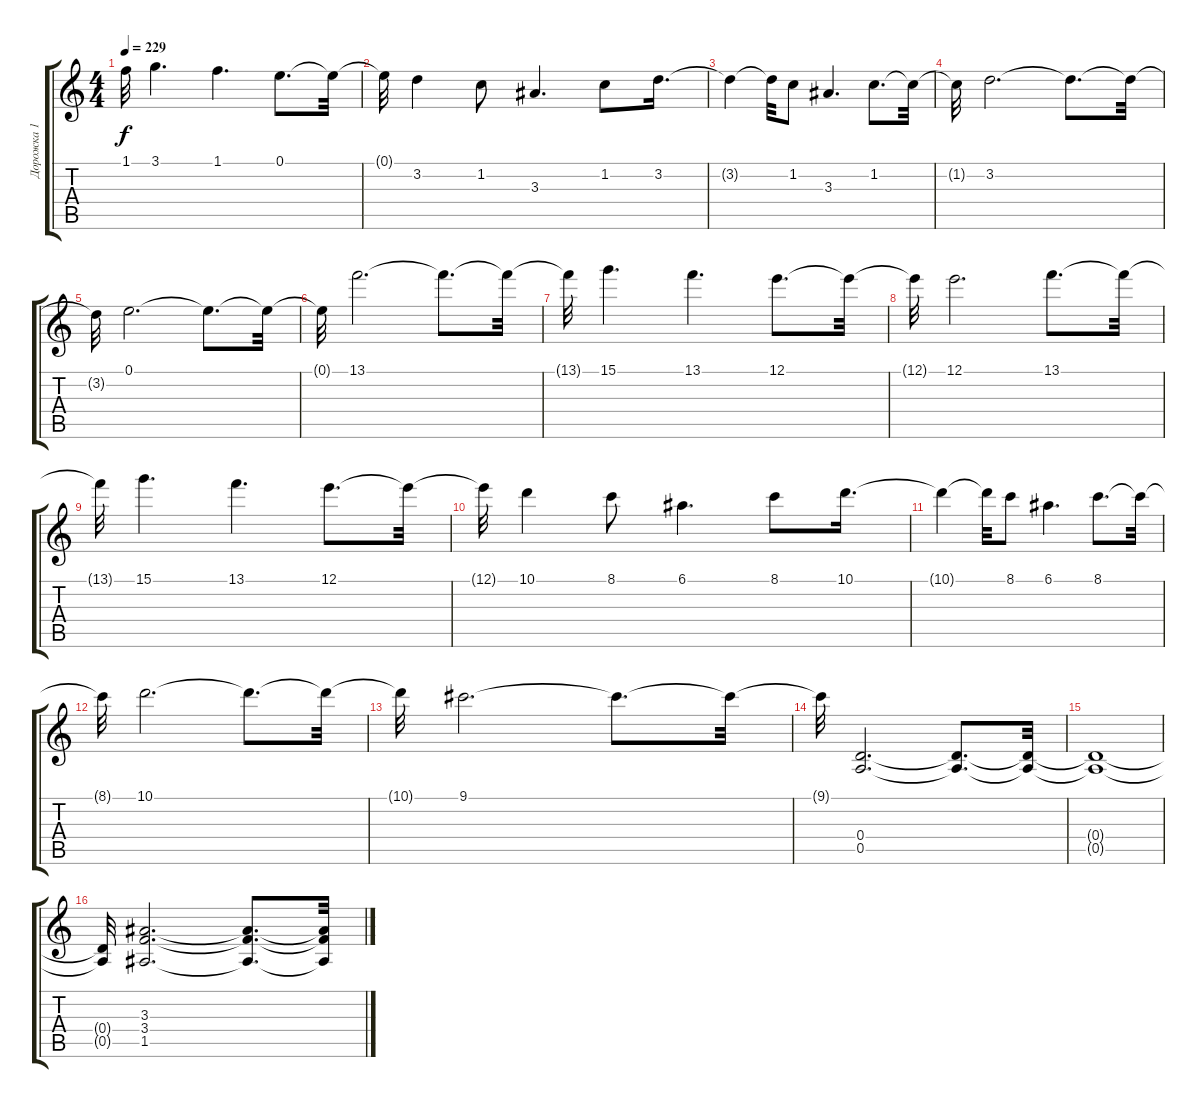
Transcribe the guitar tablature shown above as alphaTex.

\track ("Дорожка 1" "Дорожка 1") {instrument distortionguitar}
\staff {score tabs}
\tuning (E4 B3 G3 D3 A2 E2) {hide}
\ts (4 4)
\tempo 229
\clef g2
\ks c
1.1{t}.32{dy f} 3.1.4{d} 1.1.4{d} 0.1.8{d} 0.1{t}.32 |
0.1{t}.32 3.2.4 1.2.8 3.3.4{d} 1.2.8 3.2.16{d} |
3.2{t}.4 3.2{t}.32 1.2.8 3.3.4{d} 1.2.8{d} 1.2{t}.32 |
1.2{t}.32 3.2.2{d} 3.2{t}.8{d} 3.2{t}.32 |
3.2{t}.32 0.1.2{d} 0.1{t}.8{d} 0.1{t}.32 |
0.1{t}.32 13.1.2{d} 13.1{t}.8{d} 13.1{t}.32 |
13.1{t}.32 15.1.4{d} 13.1.4{d} 12.1.8{d} 12.1{t}.32 |
12.1{t}.32 12.1.2{d} 13.1.8{d} 13.1{t}.32 |
13.1{t}.32 15.1.4{d} 13.1.4{d} 12.1.8{d} 12.1{t}.32 |
12.1{t}.32 10.1.4 8.1.8 6.1.4{d} 8.1.8 10.1.16{d} |
10.1{t}.4 10.1{t}.32 8.1.8 6.1.4{d} 8.1.8{d} 8.1{t}.32 |
8.1{t}.32 10.1.2{d} 10.1{t}.8{d} 10.1{t}.32 |
10.1{t}.32 9.1.2{d} 9.1{t}.8{d} 9.1{t}.32 |
9.1{t}.32 (0.4 0.5).2{d} (0.4{t} 0.5{t}).8{d} (0.4{t} 0.5{t}).32 |
(0.4{t} 0.5{t}).1 |
(0.4{t} 0.5{t}).32 (3.3 3.4 1.5).2{d} (3.3{t} 3.4{t} 1.5{t}).8{d} (3.3{t} 3.4{t} 1.5{t}).32
